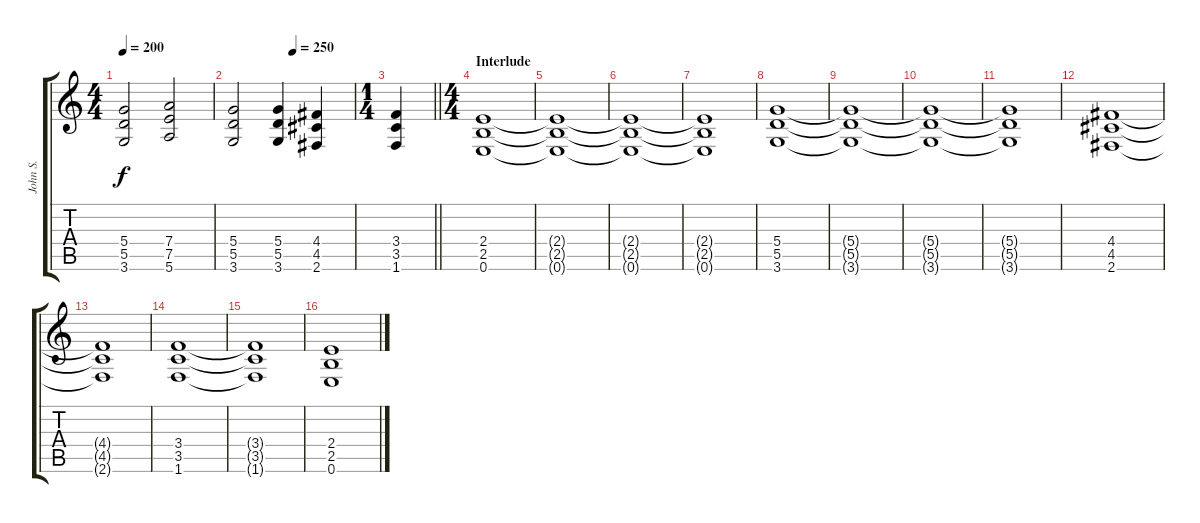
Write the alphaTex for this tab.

\track ("John S." "John S.") {instrument overdrivenguitar}
\staff {score tabs}
\tuning (E4 B3 G3 D3 A2 E2) {hide}
\ts (4 4)
\tempo 200
\clef g2
\ks c
(5.4 5.5 3.6).2{dy f} (7.4 7.5 5.6).2 |
\tempo (250 0.5)
(5.4 5.5 3.6).2 (5.4 5.5 3.6).4 (4.4 4.5 2.6).4 |
\ts (1 4)
\barLineRight lightlight
(3.4 3.5 1.6).4 |
\ts (4 4)
\section ("" "Interlude")
(2.4 2.5 0.6).1 |
(2.4{t} 2.5{t} 0.6{t}).1 |
(2.4{t} 2.5{t} 0.6{t}).1 |
(2.4{t} 2.5{t} 0.6{t}).1 |
(5.4 5.5 3.6).1 |
(5.4{t} 5.5{t} 3.6{t}).1 |
(5.4{t} 5.5{t} 3.6{t}).1 |
(5.4{t} 5.5{t} 3.6{t}).1 |
(4.4 4.5 2.6).1 |
(4.4{t} 4.5{t} 2.6{t}).1 |
(3.4 3.5 1.6).1 |
(3.4{t} 3.5{t} 1.6{t}).1 |
(2.4 2.5 0.6).1
